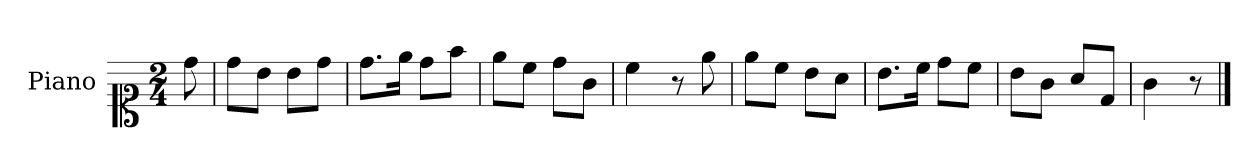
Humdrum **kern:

**kern
*part1
*staff1
*I"Piano
*I'Pno.
*clefC1
*k[]
*M2/4
=
8dd\
=1
8dd\L
8b\J
8b\L
8dd\J
=2
8.dd\L
16ee\Jk
8dd\L
8ff\J
=3
8ee\L
8cc\J
8dd\L
8g\J
=4
4cc\
8r
8ee\
=5
8ee\L
8cc\J
8b\L
8a\J
=6
8.b\L
16cc\Jk
8dd\L
8cc\J
=7
8b\L
8g\J
8a/L
8d/J
=8
4g\
8r
==
*-
